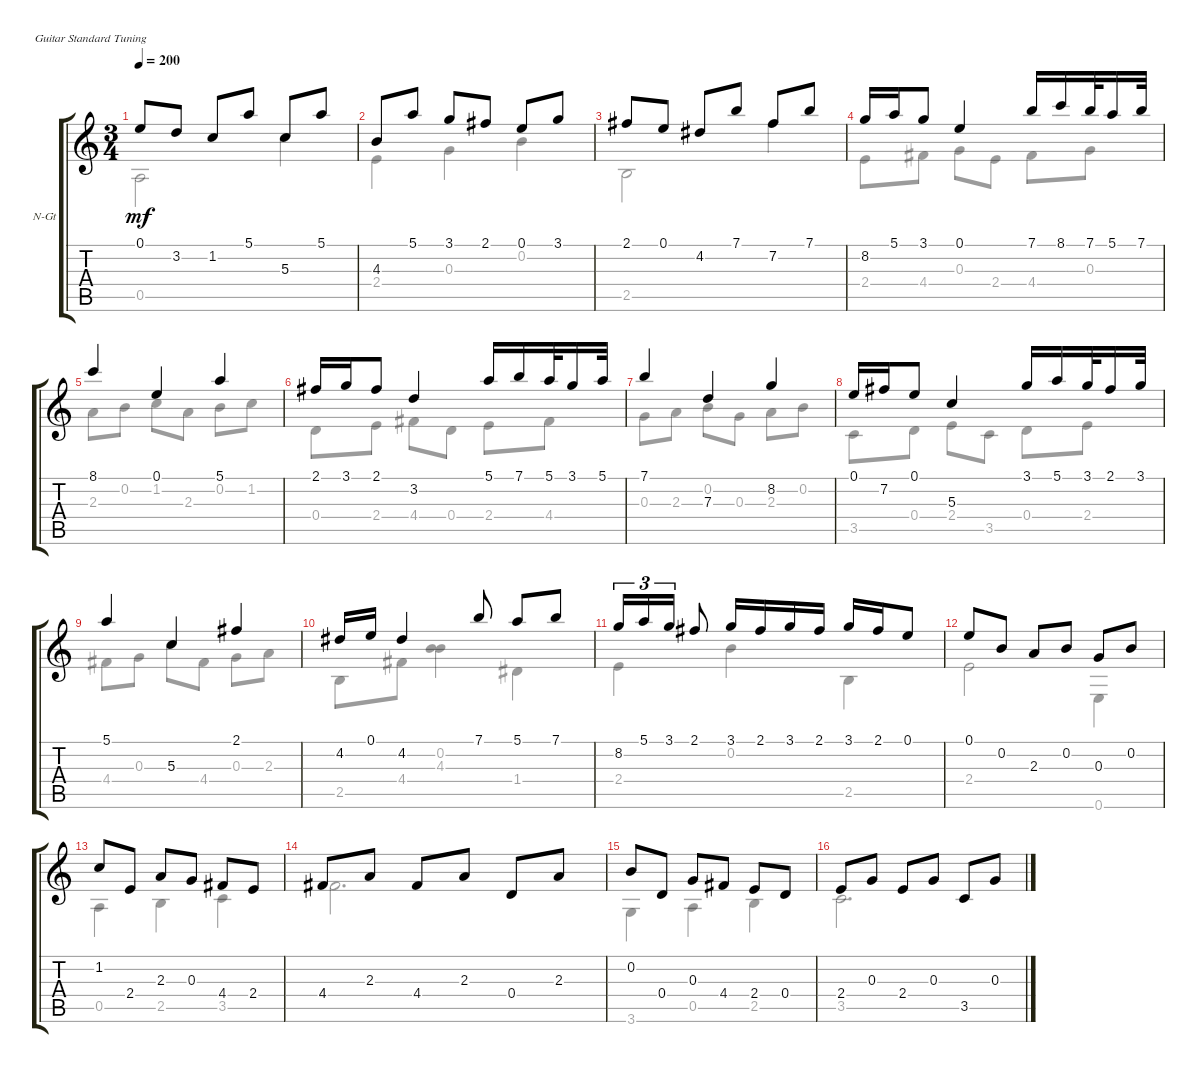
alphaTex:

\bracketExtendMode groupsimilarinstruments
\firstSystemTrackNameOrientation horizontal
\otherSystemsTrackNameOrientation horizontal
\track ("Guitar solo" "N-Gt") {instrument acousticguitarnylon}
\staff {score tabs}
\tuning (E4 B3 G3 D3 A2 E2)
\voice
\ts (3 4)
\tempo 200
\clef g2
\ks c
0.1.8{dy mf} 3.2.8 1.2.8 5.1.8 5.3.8 5.1.8 |
4.3.8 5.1.8 3.1.8 2.1.8 0.1.8 3.1.8 |
2.1.8 0.1.8 4.2.8 7.1.8 7.2.8 7.1.8 |
8.2.16 5.1.16 3.1.8 0.1.4 7.1.16 8.1.16 7.1.32 5.1.16 7.1.32 |
8.1.4 0.1.4 5.1.4 |
2.1.16 3.1.16 2.1.8 3.2.4 5.1.16 7.1.16 5.1.32 3.1.16 5.1.32 |
7.1.4 7.3.4 8.2.4 |
0.1.16 7.2.16 0.1.8 5.3.4 3.1.16 5.1.16 3.1.32 2.1.16 3.1.32 |
5.1.4 5.3.4 2.1.4 |
4.2.16 0.1.16 4.2.4 7.1.8 5.1.8 7.1.8 |
8.2.16{tu (3 2)} 5.1.16{tu (3 2)} 3.1.16{tu (3 2)} 2.1.8 3.1.16 2.1.16 3.1.16 2.1.16 3.1.16 2.1.16 0.1.8 |
0.1.8 0.2.8 2.3.8 0.2.8 0.3.8 0.2.8 |
1.2.8 2.4.8 2.3.8 0.3.8 4.4.8 2.4.8 |
4.4.8 2.3.8 4.4.8 2.3.8 0.4.8 2.3.8 |
0.2.8 0.4.8 0.3.8 4.4.8 2.4.8 0.4.8 |
2.4.8 0.3.8 2.4.8 0.3.8 3.5.8 0.3.8
\voice
\clef g2
\ottava regular
\simile none
\ks c
0.5.2{dy mf} 5.3.4 |
2.4.4 0.3.4 0.2.4 |
2.5.2 7.2.4 |
2.4.8 4.4.8 0.3.8 2.4.8 4.4.8 0.3.8 |
2.3.8 0.2.8 1.2.8 2.3.8 0.2.8 1.2.8 |
0.4.8 2.4.8 4.4.8 0.4.8 2.4.8 4.4.8 |
0.3.8 2.3.8 0.2.8 0.3.8 2.3.8 0.2.8 |
3.5.8 0.4.8 2.4.8 3.5.8 0.4.8 2.4.8 |
4.4.8 0.3.8 5.3.8 4.4.8 0.3.8 2.3.8 |
2.5.8 4.4.8 (0.2 4.3).4 1.4.4 |
2.4.4 0.2.4 2.5.4 |
2.4.2 0.6.4 |
0.5.4 2.5.4 3.5.4 |
4.4.2{d} |
3.6.4 0.5.4 2.5.4 |
3.5.2{d}
